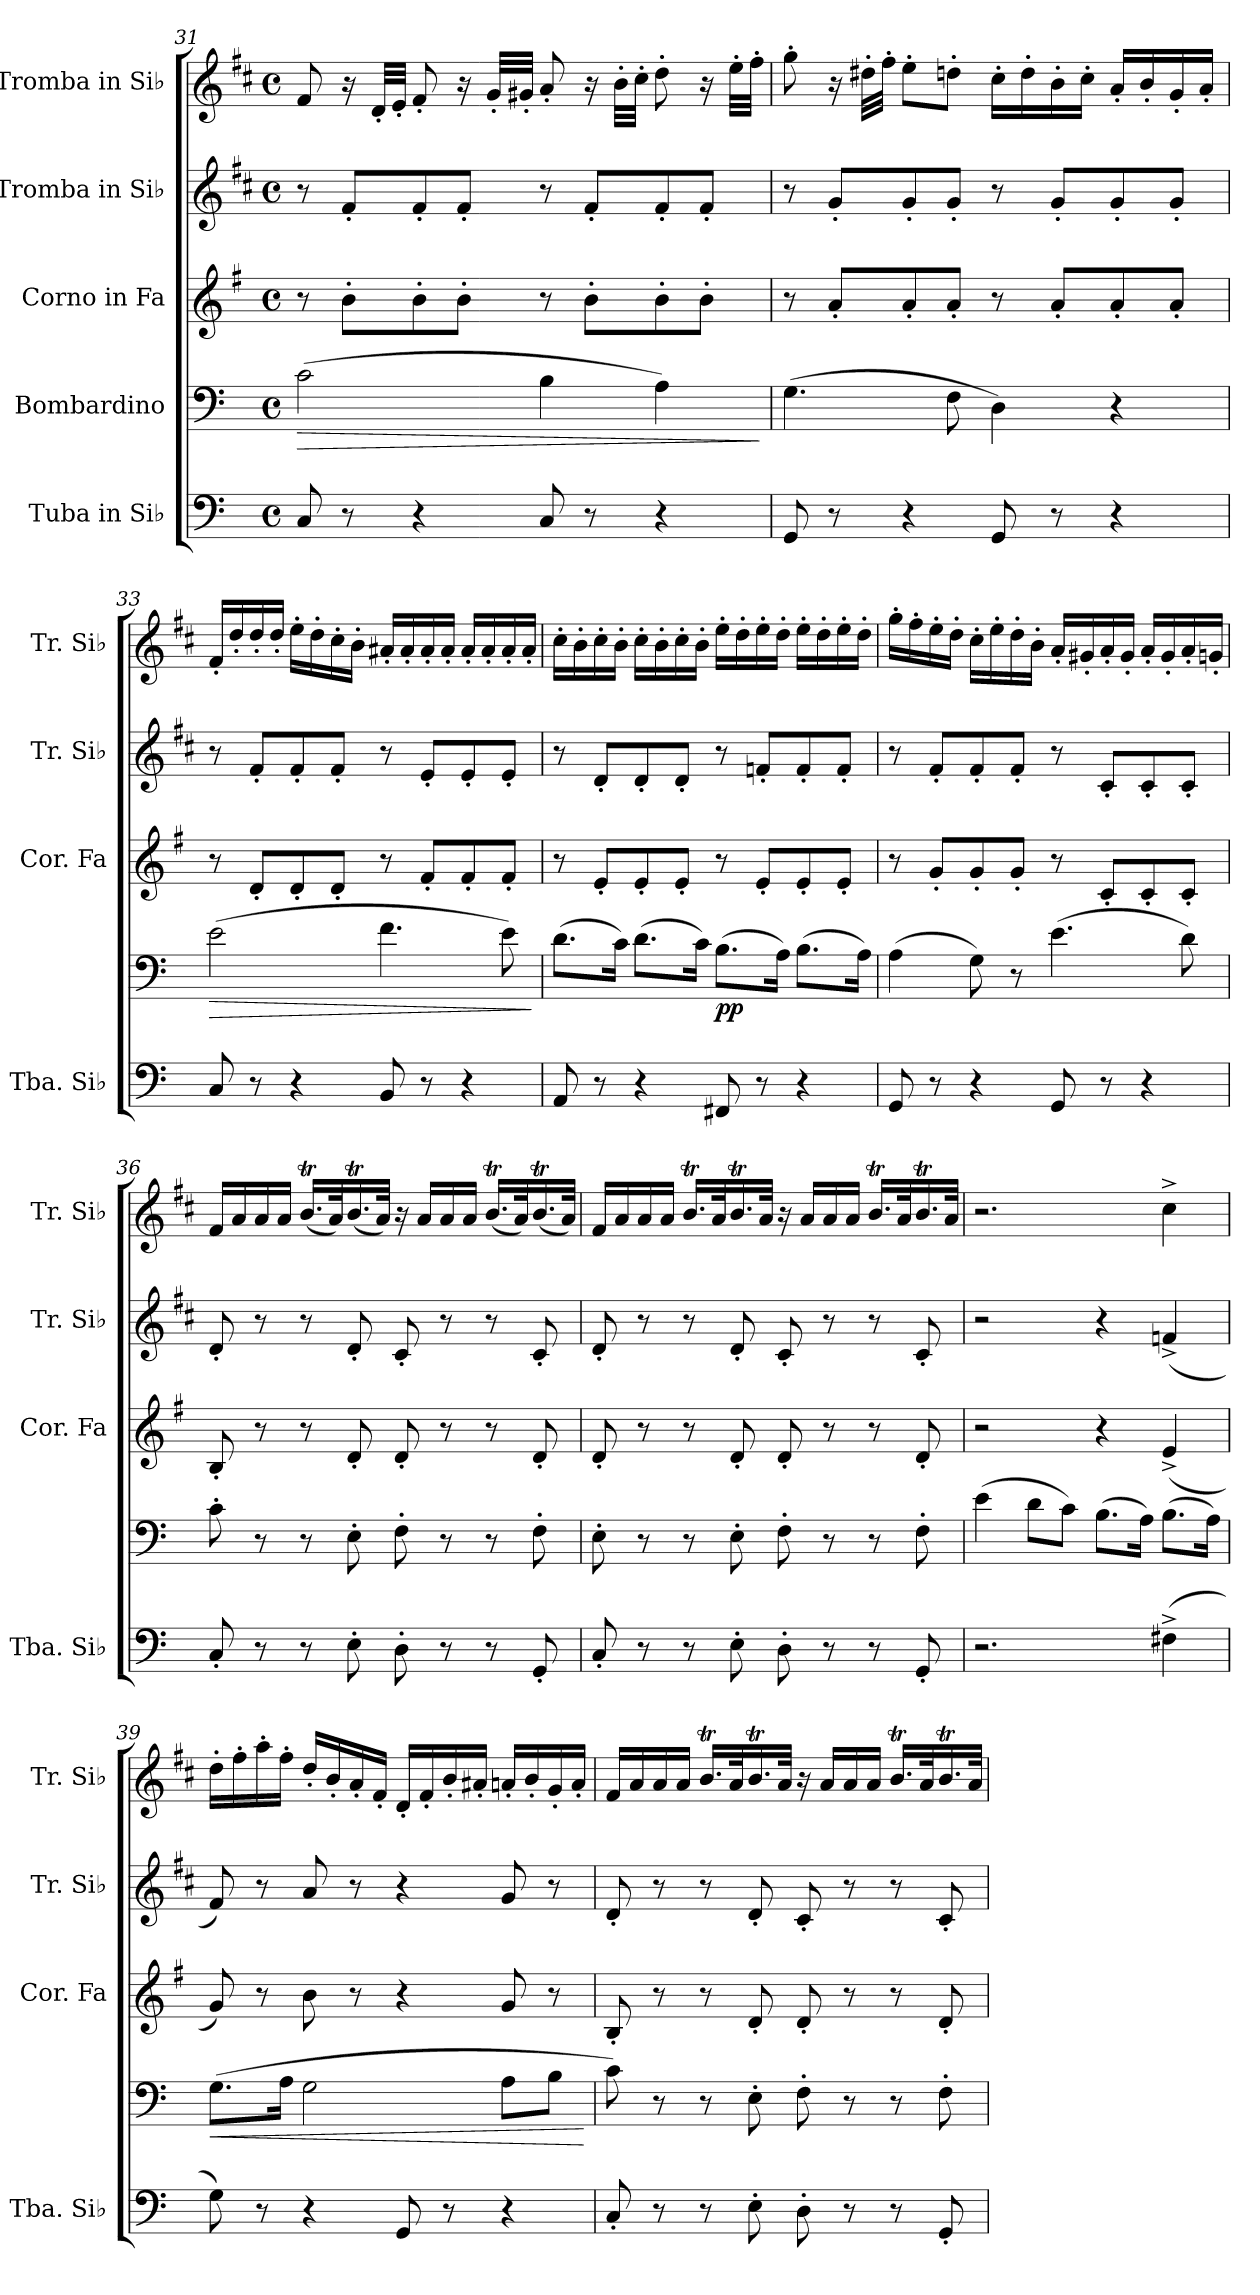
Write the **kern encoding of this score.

**kern	**kern	**dynam	**kern	**kern	**kern
*part5	*part4	*part4	*part3	*part2	*part1
*staff5	*staff4	*staff4	*staff3	*staff2	*staff1
*I"Tuba in Si♭	*I"Bombardino	*	*I"Corno in Fa	*I"Tromba in Si♭	*I"Tromba in Si♭
*I'Tba. Si♭	*	*	*I'Cor. Fa	*I'Tr. Si♭	*I'Tr. Si♭
*clefF4	*clefF4	*	*clefG2	*clefG2	*clefG2
*	*	*	*ITrd4c7	*ITrd1c2	*ITrd1c2
*k[]	*k[]	*	*k[]	*k[]	*k[]
*M4/4	*M4/4	*	*M4/4	*M4/4	*M4/4
*met(c)	*met(c)	*	*met(c)	*met(c)	*met(c)
=31	=31	=31	=31	=31	=31
!	!	!LO:HP:b	!	!	!
8C/	(2c\	>	8r	8r	8e/
8r	.	.	8e'\L	8e'/L	16r
.	.	.	.	.	32c'/LLL
.	.	.	.	.	32d'/JJJ
4r	.	.	8e'\	8e'/	8e'/
.	.	.	8e'\J	8e'/J	16r
.	.	.	.	.	32f'/LLL
.	.	.	.	.	32f#X'/JJJ
8C/	4B\	.	8r	8r	8g'/
8r	.	.	8e'\L	8e'/L	16r
.	.	.	.	.	32a'\LLL
.	.	.	.	.	32b'\JJJ
4r	4A\)	.	8e'\	8e'/	8cc'\
.	.	.	8e'\J	8e'/J	16r
.	.	.	.	.	32dd'\LLL
.	.	.	.	.	32ee'\JJJ
.	.	]	.	.	.
!!LO:LB:g=z
=32	=32	=32	=32	=32	=32
8GG/	(4.G\	.	8r	8r	8ff'\
8r	.	.	8d'/L	8f'/L	16r
.	.	.	.	.	32cc#X'\LLL
.	.	.	.	.	32ee'\JJJ
4r	.	.	8d'/	8f'/	8dd'\L
.	8F\	.	8d'/J	8f'/J	8ccn'\J
8GG/	4D\)	.	8r	8r	16b'\LL
.	.	.	.	.	16cc'\
8r	.	.	8d'/L	8f'/L	16a'\
.	.	.	.	.	16b'\JJ
4r	4r	.	8d'/	8f'/	16g'/LL
.	.	.	.	.	16a'/
.	.	.	8d'/J	8f'/J	16f'/
.	.	.	.	.	16g'/JJ
=33	=33	=33	=33	=33	=33
!	!	!LO:HP:b	!	!	!
8C/	(2e\	>	8r	8r	16e'/LL
.	.	.	.	.	16cc'/
8r	.	.	8G'/L	8e'/L	16cc'/
.	.	.	.	.	16cc'/JJ
4r	.	.	8G'/	8e'/	16dd'\LL
.	.	.	.	.	16cc'\
.	.	.	8G'/J	8e'/J	16b'\
.	.	.	.	.	16a'\JJ
8BB/	4.f\	.	8r	8r	16g#X'/LL
.	.	.	.	.	16g#'/
8r	.	.	8B'/L	8d'/L	16g#'/
.	.	.	.	.	16g#'/JJ
4r	.	.	8B'/	8d'/	16g#'/LL
.	.	.	.	.	16g#'/
.	8e\)	.	8B'/J	8d'/J	16g#'/
.	.	.	.	.	16g#'/JJ
.	.	]	.	.	.
!!LO:PB:g=z
=34	=34	=34	=34	=34	=34
8AA/	(8.d\L	.	8r	8r	16b'\LL
.	.	.	.	.	16a'\
8r	.	.	8A'/L	8c'/L	16b'\
.	16c\Jk)	.	.	.	16a'\JJ
4r	(8.d\L	.	8A'/	8c'/	16b'\LL
.	.	.	.	.	16a'\
.	.	.	8A'/J	8c'/J	16b'\
.	16c\Jk)	.	.	.	16a'\JJ
!	!	!LO:DY:b	!	!	!
8FF#X/	(8.B\L	pp	8r	8r	16dd'\LL
.	.	.	.	.	16cc'\
8r	.	.	8A'/L	8e-X'/L	16dd'\
.	16A\Jk)	.	.	.	16cc'\JJ
4r	(8.B\L	.	8A'/	8e-'/	16dd'\LL
.	.	.	.	.	16cc'\
.	.	.	8A'/J	8e-'/J	16dd'\
.	16A\Jk)	.	.	.	16cc'\JJ
=35	=35	=35	=35	=35	=35
8GG/	(4A\	.	8r	8r	16ff'\LL
.	.	.	.	.	16ee'\
8r	.	.	8c'/L	8e'/L	16dd'\
.	.	.	.	.	16cc'\JJ
4r	8G\)	.	8c'/	8e'/	16b'\LL
.	.	.	.	.	16dd'\
.	8r	.	8c'/J	8e'/J	16cc'\
.	.	.	.	.	16a'\JJ
8GG/	(4.e\	.	8r	8r	16g'/LL
.	.	.	.	.	16f#X'/
8r	.	.	8F'/L	8B'/L	16g'/
.	.	.	.	.	16f#'/JJ
4r	.	.	8F'/	8B'/	16g'/LL
.	.	.	.	.	16f#'/
.	8d\)	.	8F'/J	8B'/J	16g'/
.	.	.	.	.	16fn'/JJ
!!LO:LB:g=z
=36	=36	=36	=36	=36	=36
8C'/	8c'\	.	8E'/	8c'/	16e/LL
.	.	.	.	.	16g/
8r	8r	.	8r	8r	16g/
.	.	.	.	.	16g/JJ
8r	8r	.	8r	8r	(16.aT/LL
.	.	.	.	.	32g/K)
8E'\	8E'\	.	8G'/	8c'/	(16.aT/
.	.	.	.	.	32g/JJk)
8D'\	8F'\	.	8G'/	8B'/	16r
.	.	.	.	.	16g/LL
8r	8r	.	8r	8r	16g/
.	.	.	.	.	16g/JJ
8r	8r	.	8r	8r	(16.aT/LL
.	.	.	.	.	32g/K)
8GG'/	8F'\	.	8G'/	8B'/	(16.aT/
.	.	.	.	.	32g/JJk)
=37	=37	=37	=37	=37	=37
8C'/	8E'\	.	8G'/	8c'/	16e/LL
.	.	.	.	.	16g/
8r	8r	.	8r	8r	16g/
.	.	.	.	.	16g/JJ
8r	8r	.	8r	8r	16.aT/LL
.	.	.	.	.	32g/K
8E'\	8E'\	.	8G'/	8c'/	16.aT/
.	.	.	.	.	32g/JJk
8D'\	8F'\	.	8G'/	8B'/	16r
.	.	.	.	.	16g/LL
8r	8r	.	8r	8r	16g/
.	.	.	.	.	16g/JJ
8r	8r	.	8r	8r	16.aT/LL
.	.	.	.	.	32g/K
8GG'/	8F'\	.	8G'/	8B'/	16.aT/
.	.	.	.	.	32g/JJk
!!LO:PB:g=z
=38	=38	=38	=38	=38	=38
2.r	(4e\	.	2r	2r	2.r
.	8d\L	.	.	.	.
.	8c\J)	.	.	.	.
.	(8.B\L	.	4r	4r	.
.	16A\Jk)	.	.	.	.
(4F#X^\	(8.B\L	.	(4A^/	(4e-X^/	4b^\
.	16A\Jk)	.	.	.	.
=39	=39	=39	=39	=39	=39
!	!	!LO:HP:b	!	!	!
8G\)	(8.G\L	<	8c/)	8e/)	16cc'\LL
.	.	.	.	.	16ee'\
8r	.	.	8r	8r	16gg'\
.	16A\Jk	.	.	.	16ee'\JJ
4r	2G\	.	8e\	8g/	16cc'/LL
.	.	.	.	.	16a'/
.	.	.	8r	8r	16g'/
.	.	.	.	.	16e'/JJ
8GG/	.	.	4r	4r	16c'/LL
.	.	.	.	.	16e'/
8r	.	.	.	.	16a'/
.	.	.	.	.	16g#X'/JJ
4r	8A\L	.	8c/	8f/	16gn'/LL
.	.	.	.	.	16a'/
.	8B\J	.	8r	8r	16f'/
.	.	.	.	.	16g'/JJ
.	.	[	.	.	.
!!LO:LB:g=z
=40	=40	=40	=40	=40	=40
8C'/	8c\)	.	8E'/	8c'/	16e/LL
.	.	.	.	.	16g/
8r	8r	.	8r	8r	16g/
.	.	.	.	.	16g/JJ
8r	8r	.	8r	8r	16.aT/LL
.	.	.	.	.	32g/K
8E'\	8E'\	.	8G'/	8c'/	16.aT/
.	.	.	.	.	32g/JJk
8D'\	8F'\	.	8G'/	8B'/	16r
.	.	.	.	.	16g/LL
8r	8r	.	8r	8r	16g/
.	.	.	.	.	16g/JJ
8r	8r	.	8r	8r	16.aT/LL
.	.	.	.	.	32g/K
8GG'/	8F'\	.	8G'/	8B'/	16.aT/
.	.	.	.	.	32g/JJk
=	=	=	=	=	=
*-	*-	*-	*-	*-	*-
